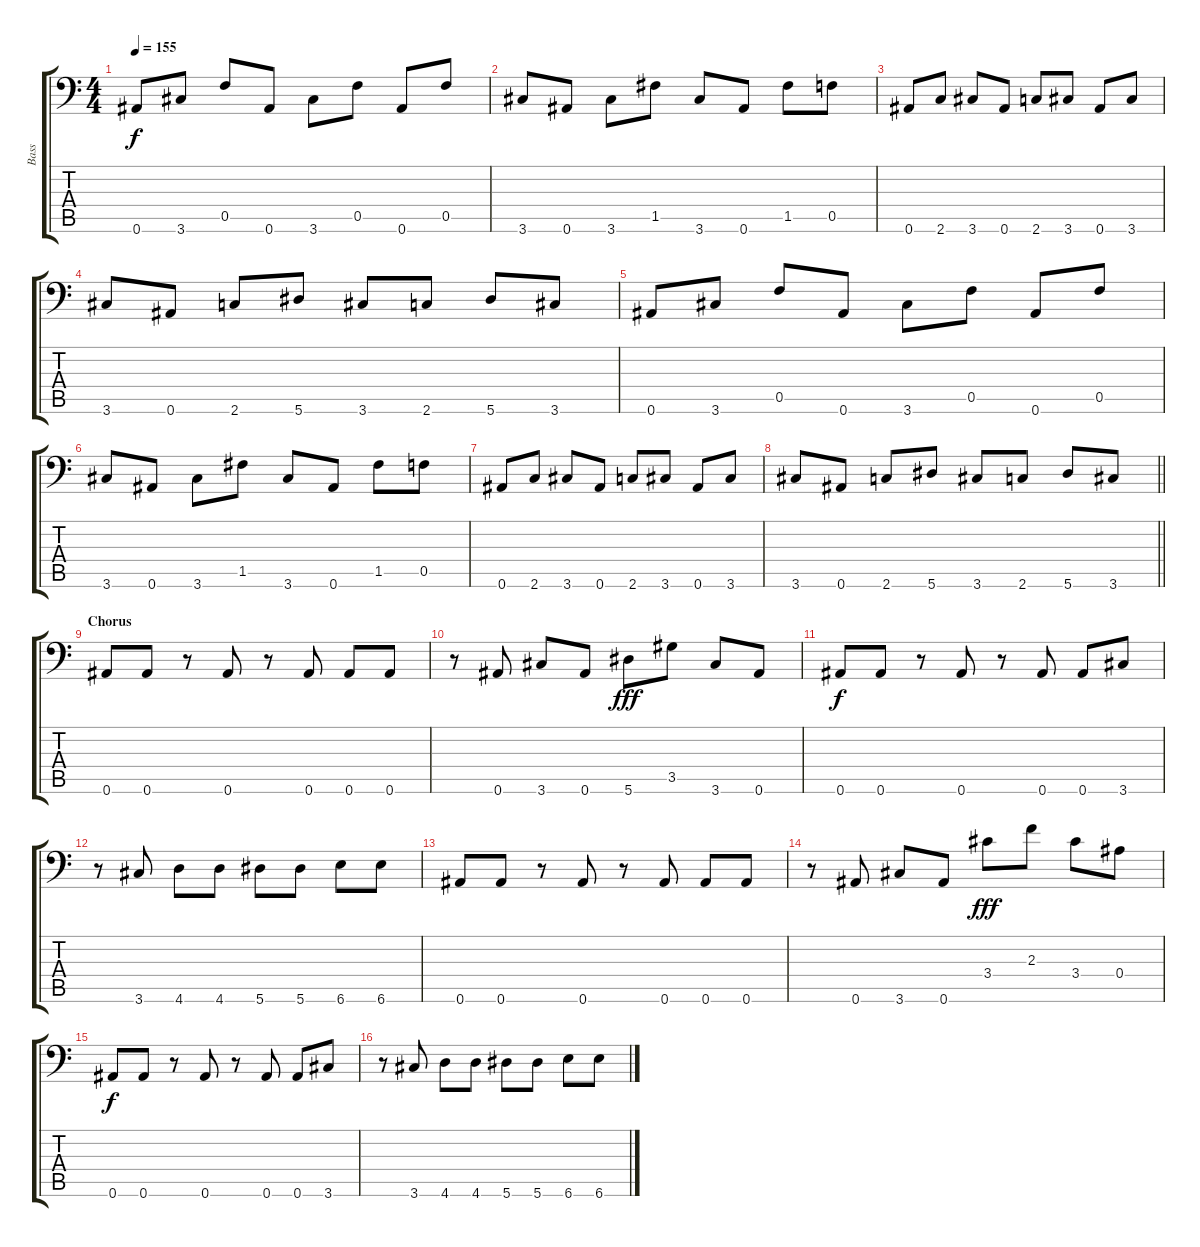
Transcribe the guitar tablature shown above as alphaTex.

\track ("Bass" "Bass") {instrument electricbassfinger}
\staff {score tabs}
\tuning (C4 G3 Eb3 Bb2 F2 Bb1) {hide}
\ts (4 4)
\tempo 155
\clef f4
\ks c
0.6.8{dy f} 3.6.8 0.5.8 0.6.8 3.6.8 0.5.8 0.6.8 0.5.8 |
3.6.8 0.6.8 3.6.8 1.5.8 3.6.8 0.6.8 1.5.8 0.5.8 |
0.6.8 2.6.8 3.6.8 0.6.8 2.6.8 3.6.8 0.6.8 3.6.8 |
3.6.8 0.6.8 2.6.8 5.6.8 3.6.8 2.6.8 5.6.8 3.6.8 |
0.6.8 3.6.8 0.5.8 0.6.8 3.6.8 0.5.8 0.6.8 0.5.8 |
3.6.8 0.6.8 3.6.8 1.5.8 3.6.8 0.6.8 1.5.8 0.5.8 |
0.6.8 2.6.8 3.6.8 0.6.8 2.6.8 3.6.8 0.6.8 3.6.8 |
\barLineRight lightlight
3.6.8 0.6.8 2.6.8 5.6.8 3.6.8 2.6.8 5.6.8 3.6.8 |
\section ("" "Chorus")
0.6.8 0.6.8 r.8 0.6.8 r.8 0.6.8 0.6.8 0.6.8 |
r.8 0.6.8 3.6.8 0.6.8 5.6.8{dy fff} 3.5.8 3.6.8 0.6.8 |
0.6.8{dy f} 0.6.8 r.8 0.6.8 r.8 0.6.8 0.6.8 3.6.8 |
r.8 3.6.8 4.6.8 4.6.8 5.6.8 5.6.8 6.6.8 6.6.8 |
0.6.8 0.6.8 r.8 0.6.8 r.8 0.6.8 0.6.8 0.6.8 |
r.8 0.6.8 3.6.8 0.6.8 3.4.8{dy fff} 2.3.8 3.4.8 0.4.8 |
0.6.8{dy f} 0.6.8 r.8 0.6.8 r.8 0.6.8 0.6.8 3.6.8 |
r.8 3.6.8 4.6.8 4.6.8 5.6.8 5.6.8 6.6.8 6.6.8
